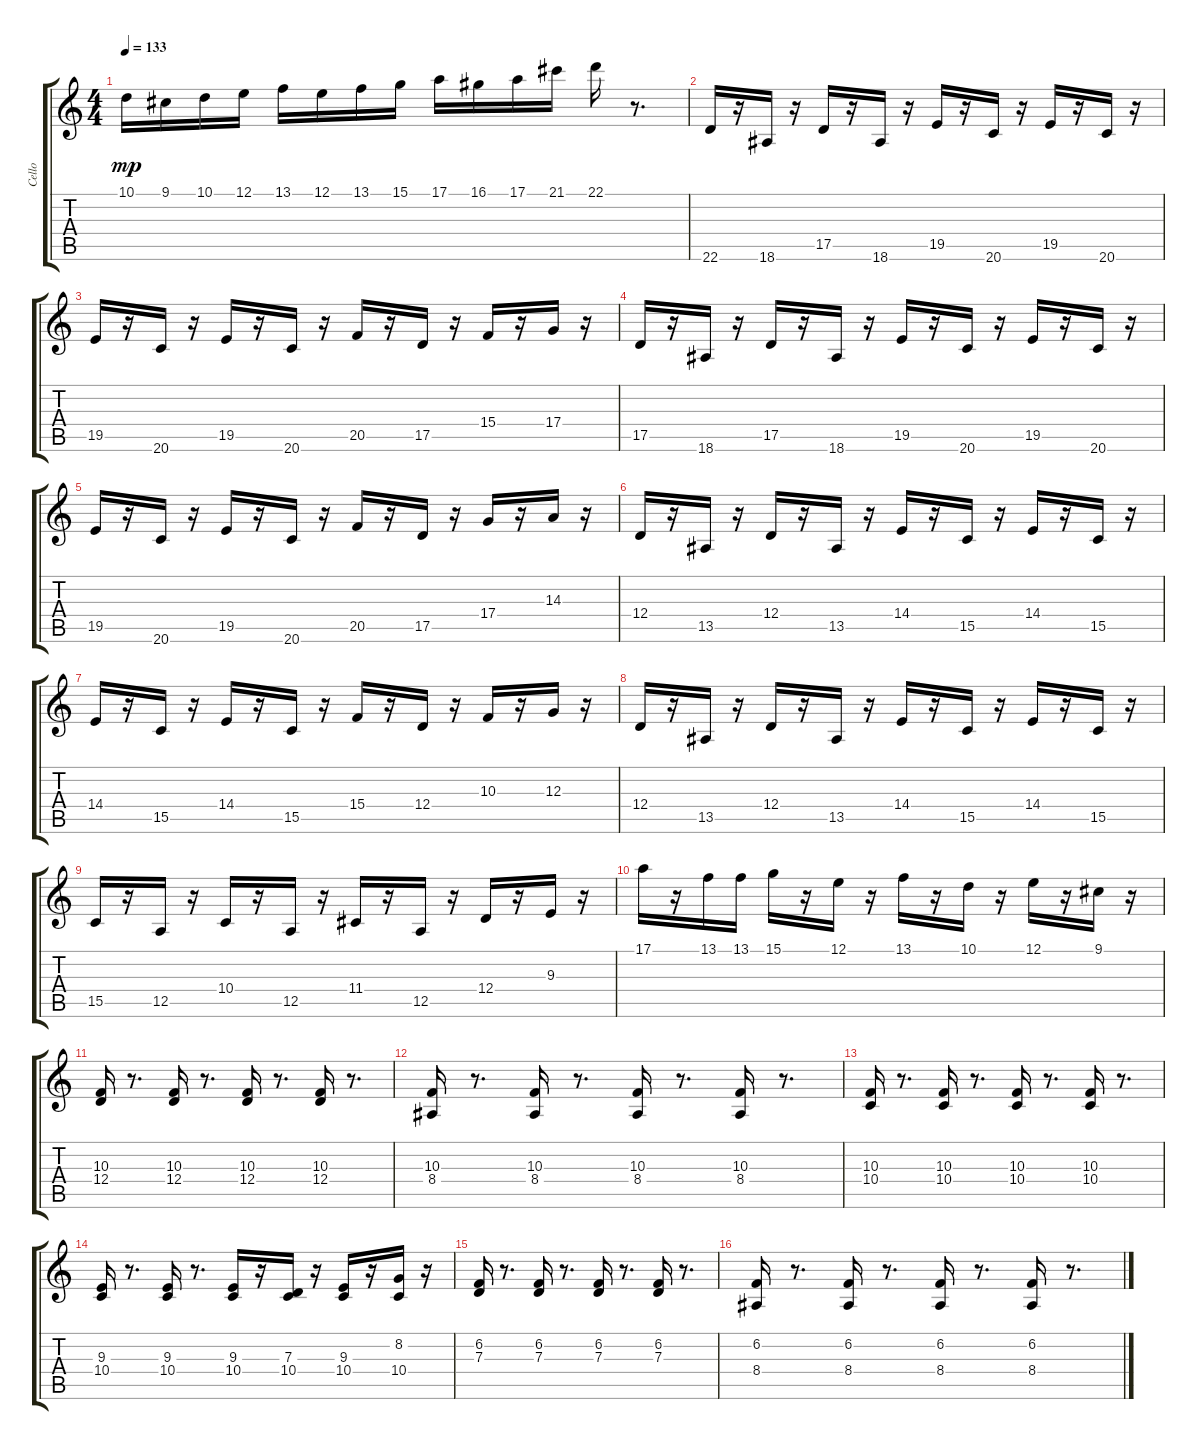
\track ("Cello" "Cello") {instrument cello}
\staff {score tabs}
\tuning (E4 B3 G3 D3 A2 E2) {hide}
\ts (4 4)
\tempo 133
\clef g2
\ks c
10.1.16{dy mp} 9.1.16 10.1.16 12.1.16 13.1.16 12.1.16 13.1.16 15.1.16 17.1.16 16.1.16 17.1.16 21.1.16 22.1.16 r.8{d} |
22.6.16 r.16 18.6.16 r.16 17.5.16 r.16 18.6.16 r.16 19.5.16 r.16 20.6.16 r.16 19.5.16 r.16 20.6.16 r.16 |
19.5.16 r.16 20.6.16 r.16 19.5.16 r.16 20.6.16 r.16 20.5.16 r.16 17.5.16 r.16 15.4.16 r.16 17.4.16 r.16 |
17.5.16 r.16 18.6.16 r.16 17.5.16 r.16 18.6.16 r.16 19.5.16 r.16 20.6.16 r.16 19.5.16 r.16 20.6.16 r.16 |
19.5.16 r.16 20.6.16 r.16 19.5.16 r.16 20.6.16 r.16 20.5.16 r.16 17.5.16 r.16 17.4.16 r.16 14.3.16 r.16 |
12.4.16 r.16 13.5.16 r.16 12.4.16 r.16 13.5.16 r.16 14.4.16 r.16 15.5.16 r.16 14.4.16 r.16 15.5.16 r.16 |
14.4.16 r.16 15.5.16 r.16 14.4.16 r.16 15.5.16 r.16 15.4.16 r.16 12.4.16 r.16 10.3.16 r.16 12.3.16 r.16 |
12.4.16 r.16 13.5.16 r.16 12.4.16 r.16 13.5.16 r.16 14.4.16 r.16 15.5.16 r.16 14.4.16 r.16 15.5.16 r.16 |
15.5.16 r.16 12.5.16 r.16 10.4.16 r.16 12.5.16 r.16 11.4.16 r.16 12.5.16 r.16 12.4.16 r.16 9.3.16 r.16 |
17.1.16 r.16 13.1.16 13.1.16 15.1.16 r.16 12.1.16 r.16 13.1.16 r.16 10.1.16 r.16 12.1.16 r.16 9.1.16 r.16 |
(10.3 12.4).16 r.8{d} (10.3 12.4).16 r.8{d} (10.3 12.4).16 r.8{d} (10.3 12.4).16 r.8{d} |
(10.3 8.4).16 r.8{d} (10.3 8.4).16 r.8{d} (10.3 8.4).16 r.8{d} (10.3 8.4).16 r.8{d} |
(10.3 10.4).16 r.8{d} (10.3 10.4).16 r.8{d} (10.3 10.4).16 r.8{d} (10.3 10.4).16 r.8{d} |
(9.3 10.4).16 r.8{d} (9.3 10.4).16 r.8{d} (9.3 10.4).16 r.16 (7.3 10.4).16 r.16 (9.3 10.4).16 r.16 (8.2 10.4).16 r.16 |
(6.2 7.3).16 r.8{d} (6.2 7.3).16 r.8{d} (6.2 7.3).16 r.8{d} (6.2 7.3).16 r.8{d} |
(6.2 8.4).16 r.8{d} (6.2 8.4).16 r.8{d} (6.2 8.4).16 r.8{d} (6.2 8.4).16 r.8{d}
